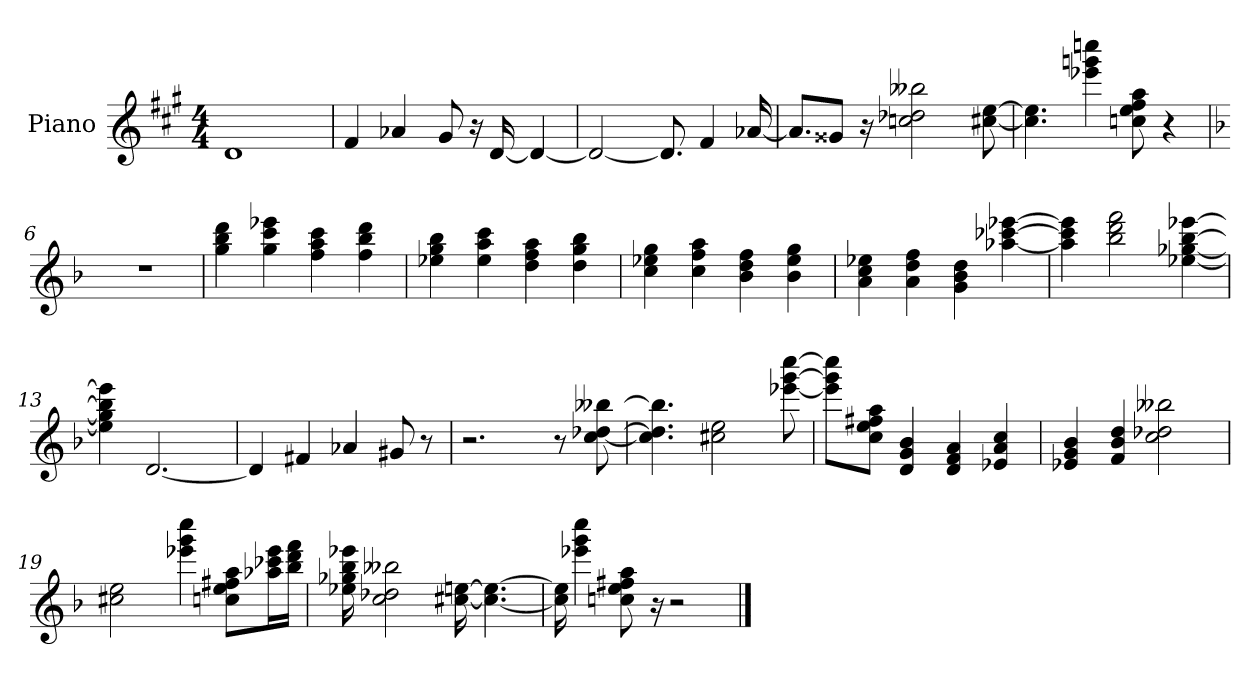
**kern
*part1
*staff1
*I"Piano
*I'Pno.
*clefG2
*k[f#c#g#]
*M4/4
*MM80
=1
1d
=2
4f#
4a-
8g#
16r
[16d
4d_
=3
2d_
8.d]
4f#
[16a-
=4
8.a-/L]
8g##/J
16r
2bb-- 2dd- 2cc
[8cc# [8ee
=5
4.cc#] 4.ee]
4cccc 4eee- 4ggg
8ff# 8aa 8cc 8ee
4r
=6
*k[b-]
1r
=8
4gg 4bb- 4ddd
4ccc 4eee- 4gg
4ff 4aa 4ccc
4bb- 4ddd 4ff
=9
4ee- 4gg 4bb-
4aa 4ccc 4ee-
4dd 4ff 4aa
4gg 4bb- 4dd
=10
4cc 4ee- 4gg
4ff 4aa 4cc
4b- 4dd 4ff
4ee- 4gg 4b-
=11
4a 4cc 4ee-
4dd 4ff 4a
4g 4b- 4dd
[4aa- [4ccc- [4eee-
=12
4aa-] 4ccc-] 4eee-]
2bb- 2ddd 2fff
[4ee- [4gg- [4bb- [4eee-
=13
4ee-] 4gg-] 4bb-] 4eee-]
[2.d
=14
4d]
4f#
4a-
8g#
8r
=15
2.r
8r
[8bb-- [8dd- [8cc
=16
4.bb--] 4.dd-] 4.cc]
2cc# 2ee
[8cccc [8eee- [8ggg
=17
8cccc]\ 8eee-]\ 8ggg]\L
8ff#\ 8aa\ 8cc\ 8ee\J
4g 4b- 4d
4d 4f 4a
4a 4cc 4e-
=18
4e- 4g 4b-
4b- 4dd 4f
2bb-- 2dd- 2cc
=19
2cc# 2ee
4cccc 4eee- 4ggg
8ff#\ 8aa\ 8cc\ 8ee\L
16aa-\ 16ccc-\ 16eee-\L
16bb-\ 16ddd\ 16fff\JJ
=20
16ee- 16gg- 16bb- 16eee-
2bb-- 2dd- 2cc
[16cc# [16ee
4.cc#_ 4.ee_
=21
16cc#] 16ee]
4cccc 4eee- 4ggg
8ff# 8aa 8cc 8ee
16r
2r
==
*-
